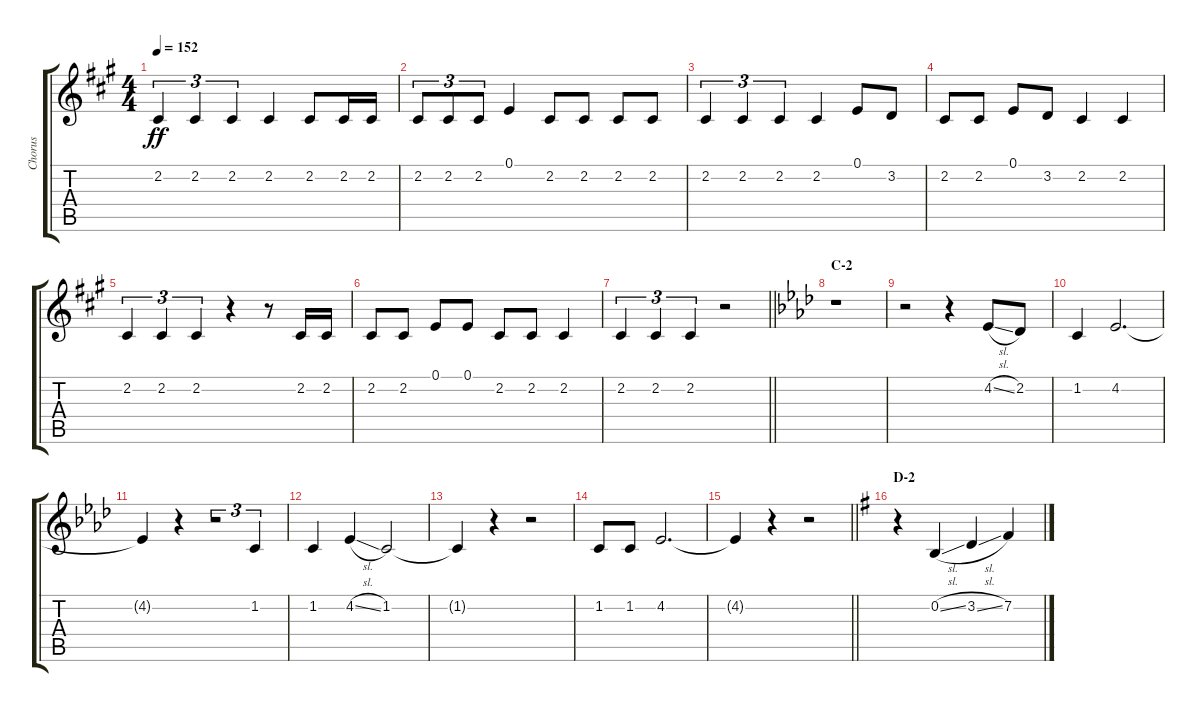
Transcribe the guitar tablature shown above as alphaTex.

\track ("Chorus" "Chorus") {instrument voiceoohs}
\staff {score tabs}
\tuning (E4 B3 G3 D3 A2 E2) {hide}
\ts (4 4)
\tempo 152
\clef g2
\ks a
2.2.4{tu (3 2) dy ff} 2.2.4{tu (3 2)} 2.2.4{tu (3 2)} 2.2.4 2.2.8 2.2.16 2.2.16 |
2.2.8{tu (3 2)} 2.2.8{tu (3 2)} 2.2.8{tu (3 2)} 0.1.4 2.2.8 2.2.8 2.2.8 2.2.8 |
2.2.4{tu (3 2)} 2.2.4{tu (3 2)} 2.2.4{tu (3 2)} 2.2.4 0.1.8 3.2.8 |
2.2.8 2.2.8 0.1.8 3.2.8 2.2.4 2.2.4 |
2.2.4{tu (3 2)} 2.2.4{tu (3 2)} 2.2.4{tu (3 2)} r.4 r.8 2.2.16 2.2.16 |
2.2.8 2.2.8 0.1.8 0.1.8 2.2.8 2.2.8 2.2.4 |
\barLineRight lightlight
2.2.4{tu (3 2)} 2.2.4{tu (3 2)} 2.2.4{tu (3 2)} r.2 |
\section ("" "C-2")
\ks ab
r.1 |
r.2 r.4 4.2{sl}.8 2.2.8 |
1.2.4 4.2.2{d} |
4.2{t}.4 r.4 r.2{tu (3 2)} 1.2.4{tu (3 2)} |
1.2.4 4.2{sl}.4 1.2.2 |
1.2{t}.4 r.4 r.2 |
1.2.8 1.2.8 4.2.2{d} |
\barLineRight lightlight
4.2{t}.4 r.4 r.2 |
\section ("" "D-2")
\ks g
r.4 0.2{sl}.4 3.2{sl}.4 7.2{sl}.4
